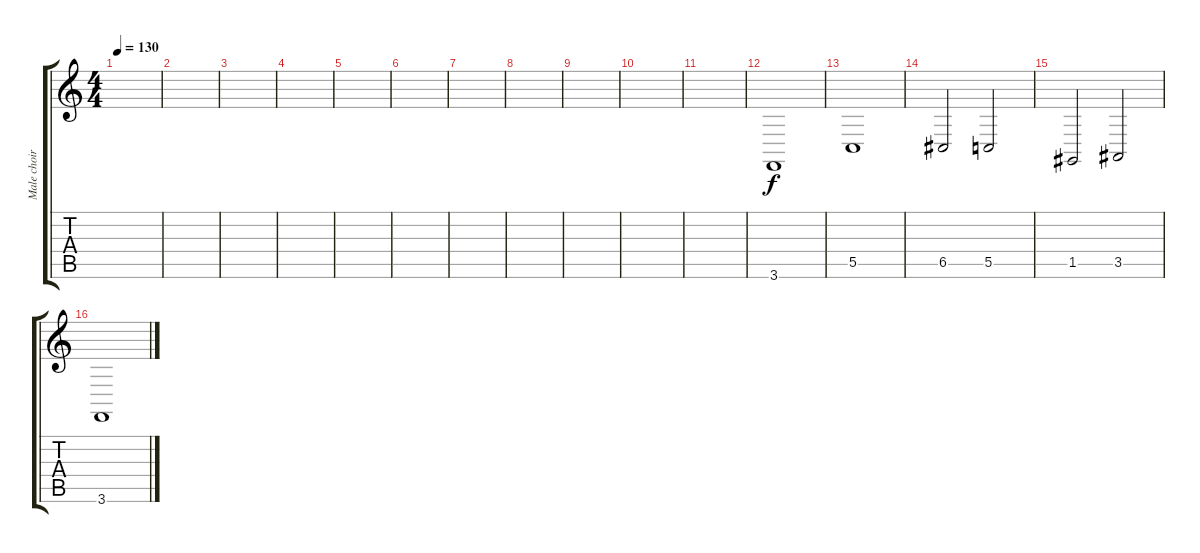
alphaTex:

\track ("Male choir" "Male choir") {instrument choiraahs}
\staff {score tabs}
\tuning (D4 A3 F3 C3 G2 D2) {hide}
\ts (4 4)
\tempo 130
\clef g2
\ks c
|
|
|
|
|
|
|
|
|
|
|
3.6.1 |
5.5.1 |
6.5.2 5.5.2 |
1.5.2 3.5.2 |
3.6.1
